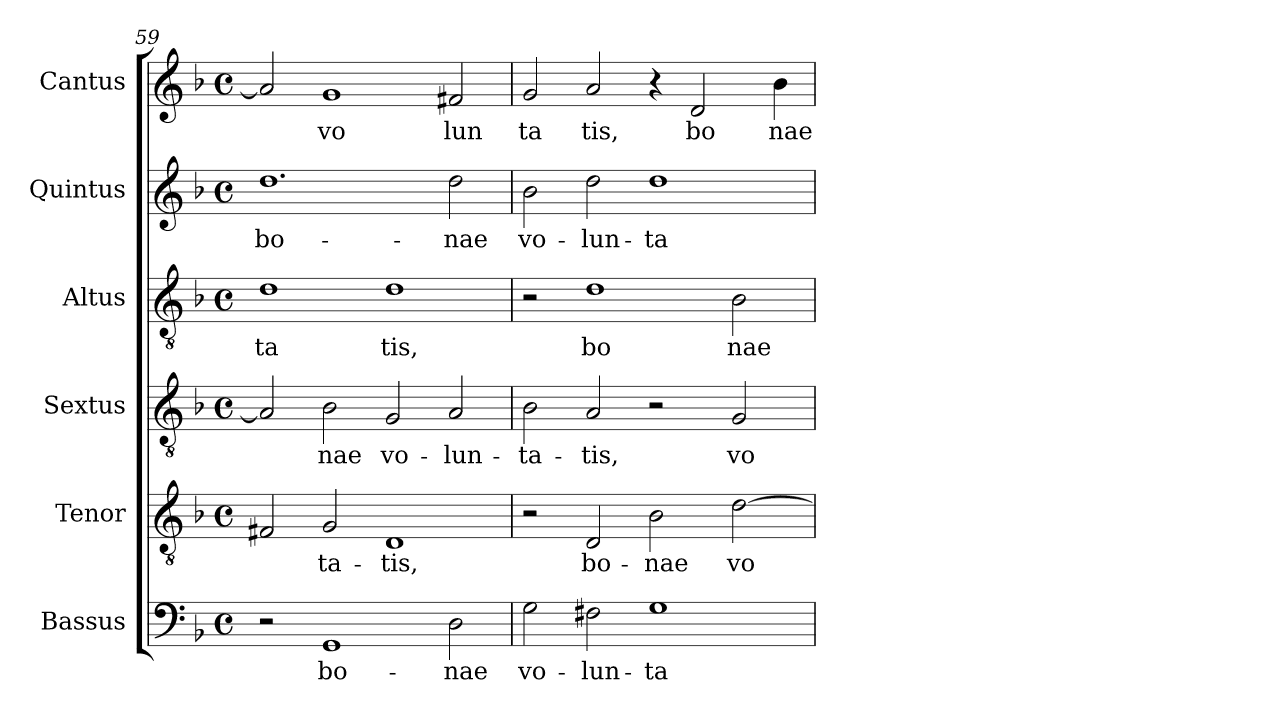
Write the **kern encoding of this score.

**kern	**text	**kern	**text	**kern	**text	**kern	**text	**kern	**text	**kern	**text
*part6	*part6	*part5	*part5	*part4	*part4	*part3	*part3	*part2	*part2	*part1	*part1
*staff6	*staff6	*staff5	*staff5	*staff4	*staff4	*staff3	*staff3	*staff2	*staff2	*staff1	*staff1
*I"Bassus	*	*I"Tenor	*	*I"Sextus	*	*I"Altus	*	*I"Quintus	*	*I"Cantus	*
*clefF4	*	*clefGv2	*	*clefGv2	*	*clefGv2	*	*clefG2	*	*clefG2	*
*k[b-]	*	*k[b-]	*	*k[b-]	*	*k[b-]	*	*k[b-]	*	*k[b-]	*
*F:	*	*F:	*	*F:	*	*F:	*	*F:	*	*F:	*
*M4/4	*	*M4/4	*	*M4/4	*	*M4/4	*	*M4/4	*	*M4/4	*
*met(c)	*	*met(c)	*	*met(c)	*	*met(c)	*	*met(c)	*	*met(c)	*
=59	=59	=59	=59	=59	=59	=59	=59	=59	=59	=59	=59
!	!	!	!	!	!	!	!LO:LY:b:cj	!	!LO:LY:b:cj	!	!
2r	.	2F#X/	.	2A/]	.	1d	ta	1.dd	bo-	2a/]	.
!	!LO:LY:b:cj	!	!LO:LY:b:cj	!	!LO:LY:b:cj	!	!	!	!	!	!LO:LY:b:cj
1GG	bo-	2G/	ta-	2B-\	-nae	.	.	.	.	1g	vo
!	!	!	!LO:LY:b:cj	!	!LO:LY:b:cj	!	!LO:LY:b:cj	!	!	!	!
.	.	1D	-tis,	2G/	vo-	1d	tis,	.	.	.	.
!	!LO:LY:b:cj	!	!	!	!LO:LY:b:cj	!	!	!	!LO:LY:b:cj	!	!LO:LY:b:cj
2D\	-nae	.	.	2A/	-lun-	.	.	2dd\	-nae	2f#X/	lun
=60	=60	=60	=60	=60	=60	=60	=60	=60	=60	=60	=60
!	!LO:LY:b:cj	!	!	!	!LO:LY:b:cj	!	!	!	!LO:LY:b:cj	!	!LO:LY:b:cj
2G\	vo-	2r	.	2B-\	-ta-	2r	.	2b-\	vo-	2g/	ta
!	!LO:LY:b:cj	!	!LO:LY:b:cj	!	!LO:LY:b:cj	!	!LO:LY:b:cj	!	!LO:LY:b:cj	!	!LO:LY:b:cj
2F#X\	-lun-	2D/	bo-	2A/	-tis,	1d	bo	2dd\	-lun-	2a/	tis,
!	!LO:LY:b:cj	!	!LO:LY:b:cj	!	!	!	!	!	!LO:LY:b:cj	!	!
1G	-ta-	2B-\	-nae	2r	.	.	.	1dd	-ta-	4r	.
!	!	!	!	!	!	!	!	!	!	!	!LO:LY:b:cj
.	.	.	.	.	.	.	.	.	.	2d/	bo
!	!	!	!LO:LY:b:cj	!	!LO:LY:b:cj	!	!LO:LY:b:cj	!	!	!	!
.	.	[>2d\	vo-	2G/	vo-	2B-\	nae	.	.	.	.
!	!	!	!	!	!	!	!	!	!	!	!LO:LY:b:cj
.	.	.	.	.	.	.	.	.	.	4b-\	nae
=	=	=	=	=	=	=	=	=	=	=	=
*-	*-	*-	*-	*-	*-	*-	*-	*-	*-	*-	*-
